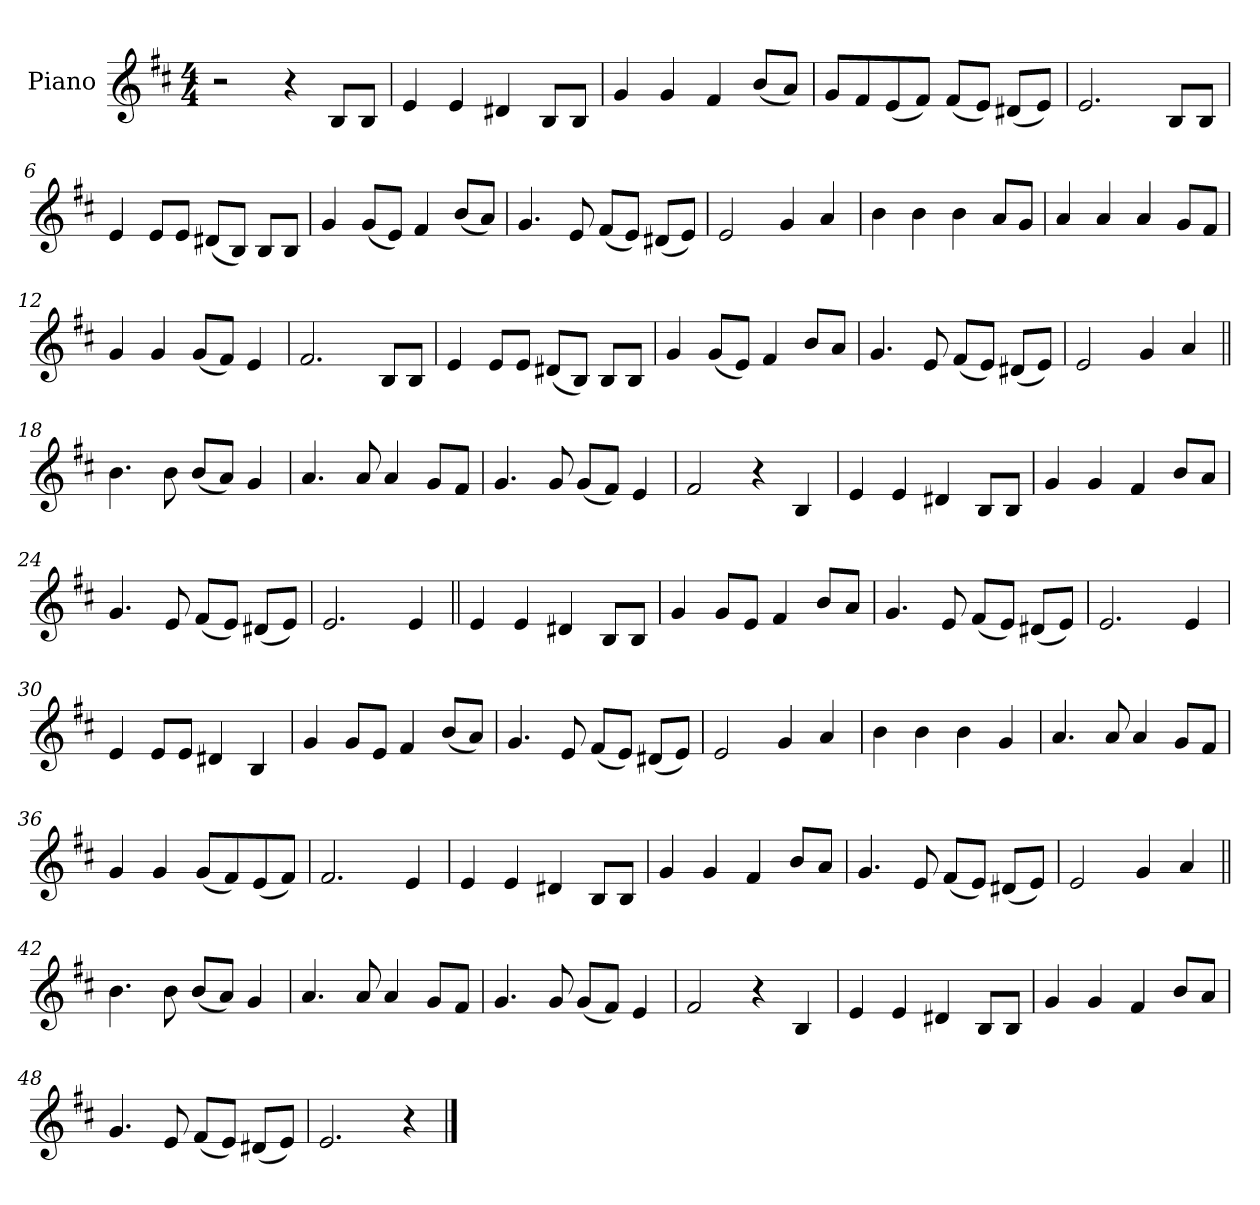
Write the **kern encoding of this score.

**kern
*part1
*staff1
*I"Piano
*I'Pno.
*clefG2
*k[f#c#]
*M4/4
*MM130
=1
2r
4r
8BL
8BJ
=2
4e
4e
4d#X
8BL
8BJ
=3
4g
4g
4f#
(<8bL
8aJ)
=4
8gL
8f#
(8e
8f#J)
(8f#L
8eJ)
(<8d#XL
8eJ)
=5
2.e
8BL
8BJ
=6
4e
8eL
8eJ
(8d#XL
8BJ)
8BL
8BJ
=7
4g
(8gL
8eJ)
4f#
(<8bL
8aJ)
=8
4.g
8e
(8f#L
8eJ)
(<8d#XL
8eJ)
=9
2e
4g
4a
=10
4b
4b
4b
8aL
8gJ
=11
4a
4a
4a
8gL
8f#J
=12
4g
4g
(<8gL
8f#J)
4e
=13
2.f#
8BL
8BJ
=14
4e
8eL
8eJ
(8d#XL
8BJ)
8BL
8BJ
=15
4g
(8gL
8eJ)
4f#
8bL
8aJ
=16
4.g
8e
(<8f#L
8eJ)
(<8d#XL
8eJ)
=17
2e
4g
4a
=18||
4.b
8b
(<8bL
8aJ)
4g
=19
4.a
8a
4a
8gL
8f#J
=20
4.g
8g
(<8gL
8f#J)
4e
=21
2f#
4r
4B
=22
4e
4e
4d#X
8BL
8BJ
=23
4g
4g
4f#
8bL
8aJ
=24
4.g
8e
(<8f#L
8eJ)
(<8d#XL
8eJ)
=25
2.e
4e
=26||
4e
4e
4d#X
8BL
8BJ
=27
4g
8gL
8eJ
4f#
8bL
8aJ
=28
4.g
8e
(8f#L
8eJ)
(<8d#XL
8eJ)
=29
2.e
4e
=30
4e
8eL
8eJ
4d#X
4B
=31
4g
8gL
8eJ
4f#
(<8bL
8aJ)
=32
4.g
8e
(8f#L
8eJ)
(<8d#XL
8eJ)
=33
2e
4g
4a
=34
4b
4b
4b
4g
=35
4.a
8a
4a
8gL
8f#J
=36
4g
4g
(<8gL
8f#)
(8e
8f#J)
=37
2.f#
4e
=38
4e
4e
4d#X
8BL
8BJ
=39
4g
4g
4f#
8bL
8aJ
=40
4.g
8e
(<8f#L
8eJ)
(<8d#XL
8eJ)
=41
2e
4g
4a
=42||
4.b
8b
(<8bL
8aJ)
4g
=43
4.a
8a
4a
8gL
8f#J
=44
4.g
8g
(<8gL
8f#J)
4e
=45
2f#
4r
4B
=46
4e
4e
4d#X
8BL
8BJ
=47
4g
4g
4f#
8bL
8aJ
=48
4.g
8e
(<8f#L
8eJ)
(<8d#XL
8eJ)
=49
2.e
4r
==
*-
